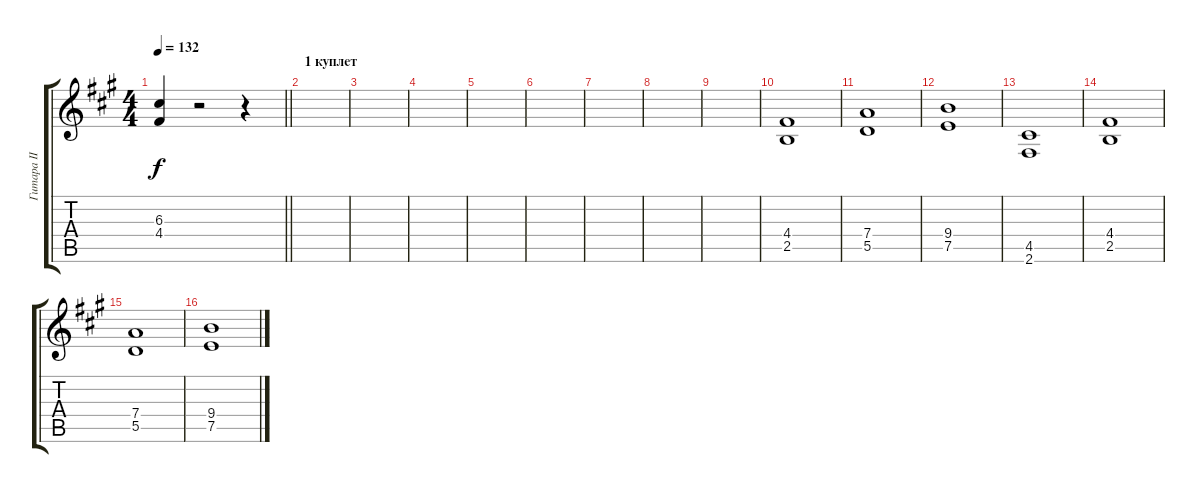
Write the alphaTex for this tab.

\track ("Гитара II" "Гитара II") {instrument distortionguitar}
\staff {score tabs}
\tuning (E4 B3 G3 D3 A2 E2) {hide}
\ts (4 4)
\tempo 132
\clef g2
\barLineRight lightlight
\ks a
(6.3 4.4).4{dy f} r.2 r.4 |
\section ("" "1 куплет")
|
|
|
|
|
|
|
|
(4.4 2.5).1 |
(7.4 5.5).1 |
(9.4 7.5).1 |
(4.5 2.6).1 |
(4.4 2.5).1 |
(7.4 5.5).1 |
(9.4 7.5).1
